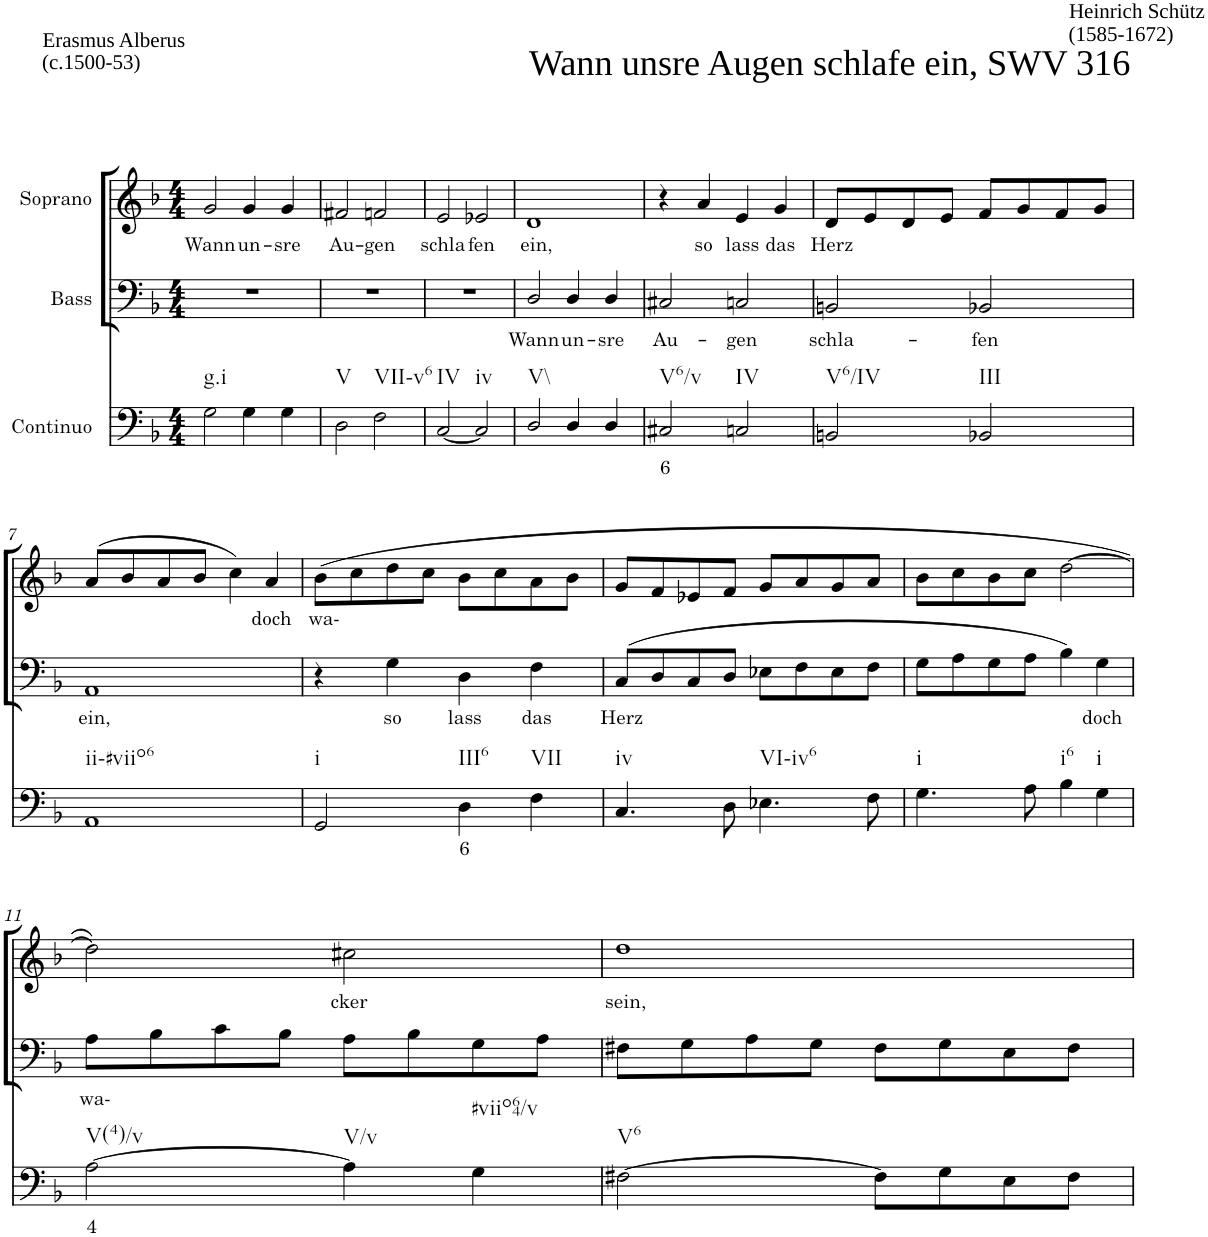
**kern	**text	**kern	**text	**kern	**text
*part3	*part3	*part2	*part2	*part1	*part1
*staff3	*staff3	*staff2	*staff2	*staff1	*staff1
*I"Continuo	*	*I"Bass	*	*I"Soprano	*
*clefF4	*	*clefF4	*	*clefG2	*
*k[b-]	*	*k[b-]	*	*k[b-]	*
*M4/4	*	*M4/4	*	*M4/4	*
=1	=1	=1	=1	=1	=1
!	!	!	!	!LO:TX:a:t=Wann unsre Augen schlafe ein, SWV 316	!
!	!	!	!	!LO:TX:a:t=Heinrich Schütz	!
!	!	!	!	!LO:TX:a:t=(1585-1672)	!
!	!	!	!	!LO:TX:a:t=Erasmus Alberus	!
!	!	!	!	!LO:TX:a:t=(c.1500-53)	!
!LO:TX:b:t=g.i	!	!	!	!	!
!	!	!	!	!	!LO:LY:b
2G\	.	1r	.	2g/	Wann
!	!	!	!	!	!LO:LY:b
4G\	.	.	.	4g/	un-
!	!	!	!	!	!LO:LY:b
4G\	.	.	.	4g/	sre
=2	=2	=2	=2	=2	=2
!LO:TX:b:t=V	!	!	!	!	!
!	!	!	!	!	!LO:LY:b
2D\	.	1r	.	2f#X/	Au-
!LO:TX:b:t=VII-v6	!	!	!	!	!
!	!	!	!	!	!LO:LY:b
2F\	.	.	.	2fn/	gen
=3	=3	=3	=3	=3	=3
!LO:TX:b:t=IV	!	!	!	!	!
!	!	!	!	!	!LO:LY:b
[2C/	.	1r	.	2e/	schla-
!LO:TX:b:t=iv	!	!	!	!	!
!	!	!	!	!	!LO:LY:b
2C/]	.	.	.	2e-X/	fen
=4	=4	=4	=4	=4	=4
!LO:TX:b:t=V\\	!	!	!	!	!
!	!	!	!LO:LY:b	!	!LO:LY:b
2D/	.	2D/	Wann	1d	ein,
!	!	!	!LO:LY:b	!	!
4D/	.	4D/	un-	.	.
!	!	!	!LO:LY:b	!	!
4D/	.	4D/	sre	.	.
=5	=5	=5	=5	=5	=5
!LO:TX:b:t=V6/v	!	!	!	!	!
!	!LO:LY:b	!	!LO:LY:b	!	!
2C#X/	6	2C#X/	Au-	4r	.
!	!	!	!	!	!LO:LY:b
.	.	.	.	4a/	so
!LO:TX:b:t=IV	!	!	!	!	!
!	!	!	!LO:LY:b	!	!LO:LY:b
2Cn/	.	2Cn/	gen	4e/	lass
!	!	!	!	!	!LO:LY:b
.	.	.	.	4g/	das
=6	=6	=6	=6	=6	=6
!LO:TX:b:t=V6/IV	!	!	!	!	!
!	!	!	!LO:LY:b	!	!LO:LY:b
2BBn/	.	2BBn/	schla-	8d/L	Herz
.	.	.	.	8e/	.
.	.	.	.	8d/	.
.	.	.	.	8e/J	.
!LO:TX:b:t=III	!	!	!	!	!
!	!	!	!LO:LY:b	!	!
2BB-X/	.	2BB-X/	fen	8f/L	.
.	.	.	.	8g/	.
.	.	.	.	8f/	.
.	.	.	.	8g/J	.
!!LO:LB:g=z
=7	=7	=7	=7	=7	=7
!LO:TX:b:t=ii-#viio6	!	!	!	!	!
!	!	!	!LO:LY:b	!	!
1AA	.	1AA	ein,	(8a/L	.
.	.	.	.	8b-/	.
.	.	.	.	8a/	.
.	.	.	.	8b-/J	.
.	.	.	.	4cc\)	.
!	!	!	!	!	!LO:LY:b
.	.	.	.	4a/	doch
=8	=8	=8	=8	=8	=8
!LO:TX:b:t=i	!	!	!	!	!
!	!	!	!	!	!LO:LY:b
2GG/	.	4r	.	(8b-\L	wa-
.	.	.	.	8cc\	.
!	!	!	!LO:LY:b	!	!
.	.	4G\	so	8dd\	.
.	.	.	.	8cc\J	.
!LO:TX:b:t=III6	!	!	!	!	!
!	!LO:LY:b	!	!LO:LY:b	!	!
4D\	6	4D\	lass	8b-\L	.
.	.	.	.	8cc\	.
!LO:TX:b:t=VII	!	!	!	!	!
!	!	!	!LO:LY:b	!	!
4F\	.	4F\	das	8a\	.
.	.	.	.	8b-\J	.
=9	=9	=9	=9	=9	=9
!LO:TX:b:t=iv	!	!	!	!	!
!	!	!	!LO:LY:b	!	!
4.C/	.	(8C/L	Herz	8g/L	.
.	.	8D/	.	8f/	.
.	.	8C/	.	8e-X/	.
8D\	.	8D/J	.	8f/J	.
!LO:TX:b:t=VI-iv6	!	!	!	!	!
4.E-X\	.	8E-X\L	.	8g/L	.
.	.	8F\	.	8a/	.
.	.	8E-\	.	8g/	.
8F\	.	8F\J	.	8a/J	.
=10	=10	=10	=10	=10	=10
!LO:TX:b:t=i	!	!	!	!	!
4.G\	.	8G\L	.	8b-\L	.
.	.	8A\	.	8cc\	.
.	.	8G\	.	8b-\	.
8A\	.	8A\J	.	8cc\J	.
!LO:TX:b:t=i6	!	!	!	!	!
4B-\	.	4B-\)	.	[2dd\	.
!LO:TX:b:t=i	!	!	!	!	!
!	!	!	!LO:LY:b	!	!
4G\	.	4G\	doch	.	.
!!LO:LB:g=z
=11	=11	=11	=11	=11	=11
!LO:TX:b:t=V(4)/v	!	!	!	!	!
!	!LO:LY:b	!	!LO:LY:b	!	!
[2A\	4	8A\L	wa-	2dd\])	.
.	.	8B-\	.	.	.
.	.	8c\	.	.	.
.	.	8B-\J	.	.	.
!LO:TX:b:t=V/v	!	!	!	!	!
!	!	!	!	!	!LO:LY:b
4A\]	.	8A\L	.	2cc#X\	cker
.	.	8B-\	.	.	.
!LO:TX:b:t=#viio64/v	!	!	!	!	!
4G\	.	8G\	.	.	.
.	.	8A\J	.	.	.
=12	=12	=12	=12	=12	=12
!LO:TX:b:t=V6	!	!	!	!	!
!	!	!	!	!	!LO:LY:b
[2F#X\	.	8F#X\L	.	1dd	sein,
.	.	8G\	.	.	.
.	.	8A\	.	.	.
.	.	8G\J	.	.	.
8F#\L]	.	8F#\L	.	.	.
8G\	.	8G\	.	.	.
8E\	.	8E\	.	.	.
8F#\J	.	8F#\J	.	.	.
=	=	=	=	=	=
*-	*-	*-	*-	*-	*-
